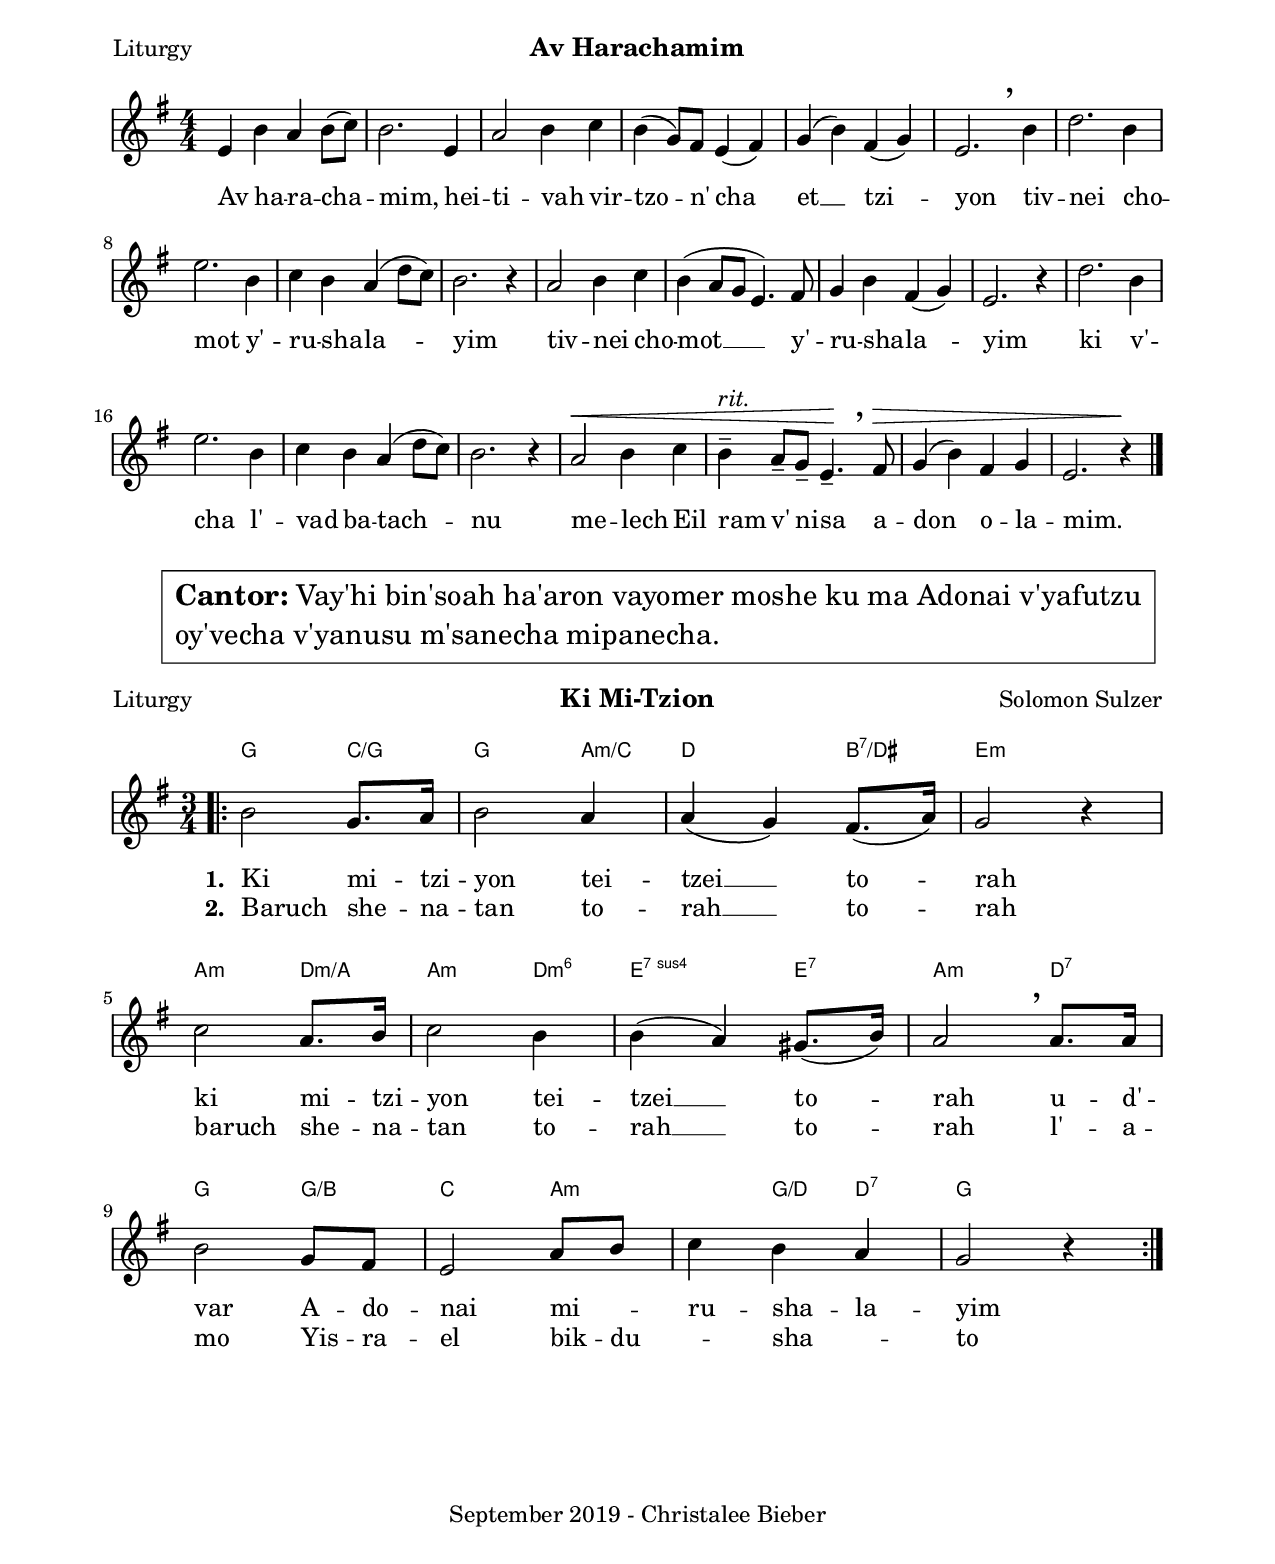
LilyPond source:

%{ TODO tidy up av harachamim include? fix midi output %}
%{ Christalee Bieber
cbieber@alum.mit.edu
September 2019 %}

\paper {
	system-system-spacing.minimum-distance = #8
	system-system-spacing.padding = #4
	markup-system-spacing.minimum-distance = #8
	markup-system-spacing.padding = #4
	markup-markup-spacing.minimum-distance = #8
	score-markup-spacing.padding = #4
	#(set-paper-size "letter")
	left-margin = 0.75\in
	right-margin = 0.75\in
	top-margin = 0.5\in
	bottom-margin = 0.5\in
	indent = #0
}

\header {
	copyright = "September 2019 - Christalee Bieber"
}

\layout {
  \context {
    \Lyrics
    \override VerticalAxisGroup.nonstaff-relatedstaff-spacing.padding = #2
		\override LyricText.self-alignment-X = #LEFT
  }
  \context {
    \Score
		\numericTimeSignature
    \override RehearsalMark.padding = #3
		\override RehearsalMark.self-alignment-X = #LEFT
		\override SystemStartBar.collapse-height = #4
		\override MetronomeMark.outside-staff-priority = #10000
		\override MetronomeMark.extra-offset = #'(-8 . 2)
  }
  \context {
    \ChordNames
    chordChanges = ##t
    \override ChordName.font-size = #-1
		\override VerticalAxisGroup.nonstaff-relatedstaff-spacing.padding = #2
  }
  \context {
    \Voice
    \override BreathingSign.Y-offset = #3.5
    \dynamicUp
		\override TextScript.staff-padding = #1
  }
	\context {
		\Staff
		\override InstrumentName.padding = #2
	}
}

\midi { \tempo 4 = 90 }

#(define-markup-list-command (cantor layout props text) (markup-list?)
	(interpret-markup-list layout props
		#{\markuplist {
			\hspace #6
			\box {
				\pad-markup #1 {
					\fontsize #2 {
						\wordwrap {
							{ \bold Cantor: } { #text }
						}
					}
				}
			}
		}
		#}
	)
)


\paper {
	print-all-headers = ##t
	markup-system-spacing.padding = #0
}

melodyA = \relative c' {
	\time 4/4
	\key e \minor
	\clef treble

	e4 b' a b8( c8) | b2. e,4 | a2 b4 c | b4( g8) fis8 e4( fis) | g4( b) fis( g) | e2. \breathe b'4 |
	d2. b4 | e2. b4 | c b a( d8 c8) | b2. r4 |
	a2 b4 c4 | b4( a8 g8 e4.) fis8 | g4 b fis( g) | e2. r4 |
	d'2. b4 | e2. b4 | c b a( d8 c8) | b2. r4 |
	a2\< b4 c4 | b4--^\markup { \italic rit. } a8-- g8-- e4.--\! \breathe fis8\> | g4( b) fis g | e2. r4\! \bar "|."
}

textA = \lyricmode {
	Av ha -- ra -- cha -- | mim, hei -- | ti -- vah vir -- | tzo -- n' cha | et __ tzi -- yon tiv -- | nei cho -- | mot y' -- ru -- sha -- la -- | yim | tiv -- nei cho -- mot __ y' -- | ru -- sha -- la -- | yim | ki v' -- | cha l' -- | vad ba -- tach -- | nu | me -- lech Eil | ram v' ni -- sa a -- | don o -- la -- | mim. |
}

\score {
	<<
	\new Voice = "chorus" { \melodyA }
	\new Lyrics \lyricsto "chorus" { \textA }
	>>
	\header {
		instrument = "Av Harachamim"
		poet = "Liturgy"
	}
}

\markup \cantor { Vay'hi bin'soah ha'aron vayomer moshe ku ma Adonai v'yafutzu oy'vecha v'yanusu m'sanecha mipanecha. }

harmonyB = \chordmode {
	g2 c4/g | g2 a4:m/c | d2 b4:7/dis | e2.:m |
	a2:m d4:m/a | a2:m d4:m6 | e2:7sus4 e4:7 | a2:m d4:7 |
	g2 g4/b | c2 a2:m | g4/d d4:7 | g2.
}

melodyB = \relative c' {
	\repeat volta 2 { \relative c'' {
		\bar ".|:" b2 g8. a16 | b2 a4 | a( g) fis8.( a16) | g2 r4 | \break
		c2 a8. b16 | c2 b4 | b( a) gis8.( b16) | a2 \breathe a8. a16 | \break
		b2 g8 fis8 | e2 a8 b | c4 b a | g2 r4 |
	}}
}

verseA = \lyricmode {
	Ki mi -- tzi -- | yon  tei -- | tzei __ to -- | rah |
	ki mi -- tzi -- | yon  tei -- | tzei __ to -- | rah  u -- d' -- |
	var A -- do -- | nai mi -- _ | ru -- sha -- la -- | yim |
}

verseB = \lyricmode {
	Baruch she -- na -- | tan to -- | rah __ to -- | rah |
	baruch she -- na -- | tan to -- | rah __ to -- | rah l' -- a -- |
	mo Yis -- ra -- | el bik -- du -- | _ sha -- _ | to |
}

\score {
	<<
	\new ChordNames { \harmonyB }
	\new Voice = "chorus" {
		\time 3/4
		\key e \minor
		\clef treble
		\melodyB
	}

	\new Lyrics \lyricsto "chorus" {
		\set stanza = #"1. "
		\verseA
	}

	\new Lyrics \lyricsto "chorus" {
		\set stanza = #"2. "
		\verseB
	}

	>>
	\header {
		instrument = "Ki Mi-Tzion"
		composer = "Solomon Sulzer"
		poet = "Liturgy"
	}
}

\layout { }
\midi { }
